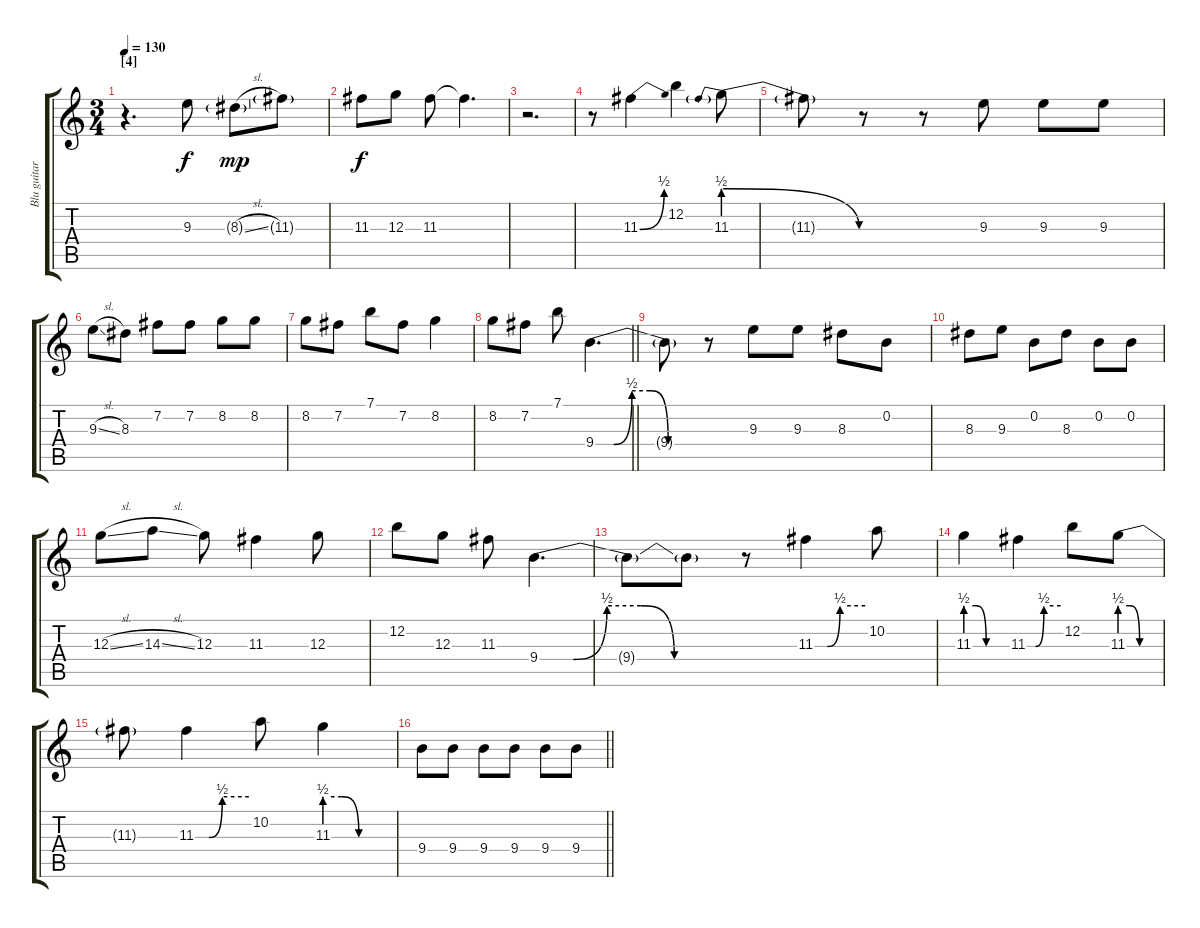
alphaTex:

\track ("Blu guitar" "Blu guitar") {instrument overdrivenguitar}
\staff {score tabs}
\tuning (E4 B3 G3 D3 A2 E2) {hide}
\ts (3 4)
\section ("" "[4]")
\tempo 130
\clef g2
\ks c
r.4{d dy f volume 7} 9.3.8 8.3{sl g}.8{dy mp} 11.3{g}.8 |
11.3.8{dy f} 12.3.8 11.3.8 11.3{t}.4{d} |
r.2{d} |
r.8 11.3{be (bend 0 0 60 2)}.4 12.2.4 11.3{be (prebendrelease 0 2 60 0)}.8 |
11.3{t}.8 r.8 r.8 9.3.8 9.3.8 9.3.8 |
9.3{sl}.8 8.3.8 7.2.8 7.2.8 8.2.8 8.2.8 |
8.2.8 7.2.8 7.1.8 7.2.8 8.2.4 |
\barLineRight lightlight
8.2.8 7.2.8 7.1.8 9.4{be (custom 0 0 10 0 20 2 30 2 40 0 60 0)}.4{d} |
\section ("" "")
9.4{t}.8 r.8 9.3.8 9.3.8 8.3.8 0.2.8 |
8.3.8 9.3.8 0.2.8 8.3.8 0.2.8 0.2.8 |
12.3{sl}.8 14.3{sl}.8 12.3.8 11.3.4 12.3.8 |
12.2.8 12.3.8 11.3.8 9.4{be (custom 0 0 10 0 20 2 30 2 40 0 60 0)}.4{d} |
9.4{t}.8 9.4{t}.8 r.8 11.3{be (custom 0 0 15 0 30 2 60 2)}.4 10.2.8 |
11.3{be (custom 0 2 15 2 30 0 45 0 60 0)}.4 11.3{be (custom 0 0 15 0 30 2 60 2)}.4 12.2.8 11.3{be (custom 0 2 15 2 30 0 60 0)}.8 |
11.3{t}.8 11.3{be (custom 0 0 15 0 30 2 60 2)}.4 10.2.8 11.3{be (custom 0 2 15 2 30 0 45 0 60 0)}.4 |
\barLineRight lightlight
9.4.8 9.4.8 9.4.8 9.4.8 9.4.8 9.4.8
